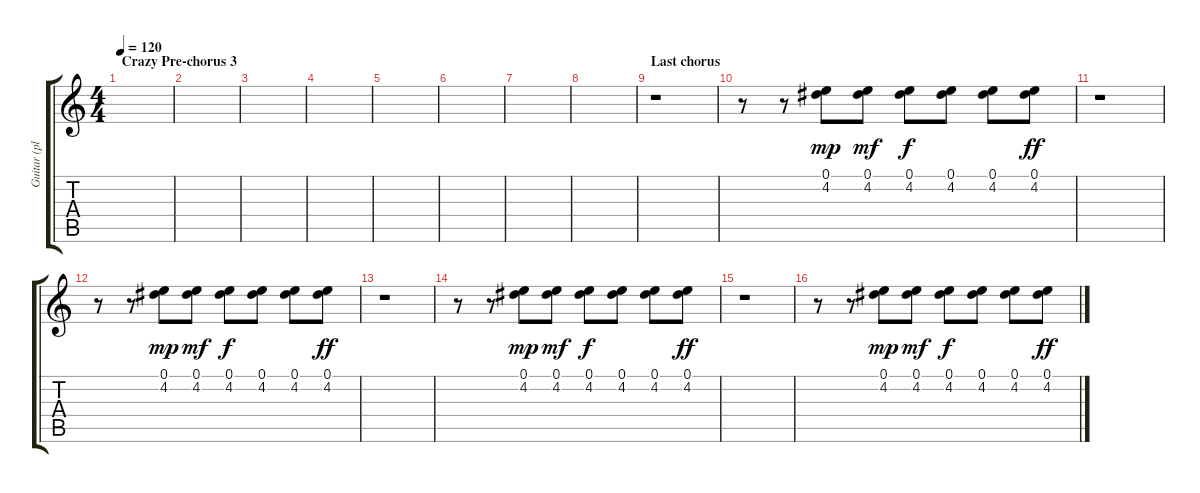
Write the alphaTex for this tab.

\track ("Guitar (plays only in choruses)" "Guitar (pl") {instrument electricguitarclean}
\staff {score tabs}
\tuning (E4 B3 G3 D3 A2 E2) {hide}
\ts (4 4)
\section ("" "Crazy Pre-chorus 3")
\tempo 120
\clef g2
\ks c
|
|
|
|
|
|
|
|
\section ("" "Last chorus")
r.1 |
r.8 r.8 (0.1 4.2).8{dy mp} (0.1 4.2).8{dy mf} (0.1 4.2).8{dy f} (0.1 4.2).8 (0.1 4.2).8 (0.1 4.2).8{dy ff} |
r.1 |
r.8 r.8 (0.1 4.2).8{dy mp} (0.1 4.2).8{dy mf} (0.1 4.2).8{dy f} (0.1 4.2).8 (0.1 4.2).8 (0.1 4.2).8{dy ff} |
r.1 |
r.8 r.8 (0.1 4.2).8{dy mp} (0.1 4.2).8{dy mf} (0.1 4.2).8{dy f} (0.1 4.2).8 (0.1 4.2).8 (0.1 4.2).8{dy ff} |
r.1 |
r.8 r.8 (0.1 4.2).8{dy mp} (0.1 4.2).8{dy mf} (0.1 4.2).8{dy f} (0.1 4.2).8 (0.1 4.2).8 (0.1 4.2).8{dy ff}
